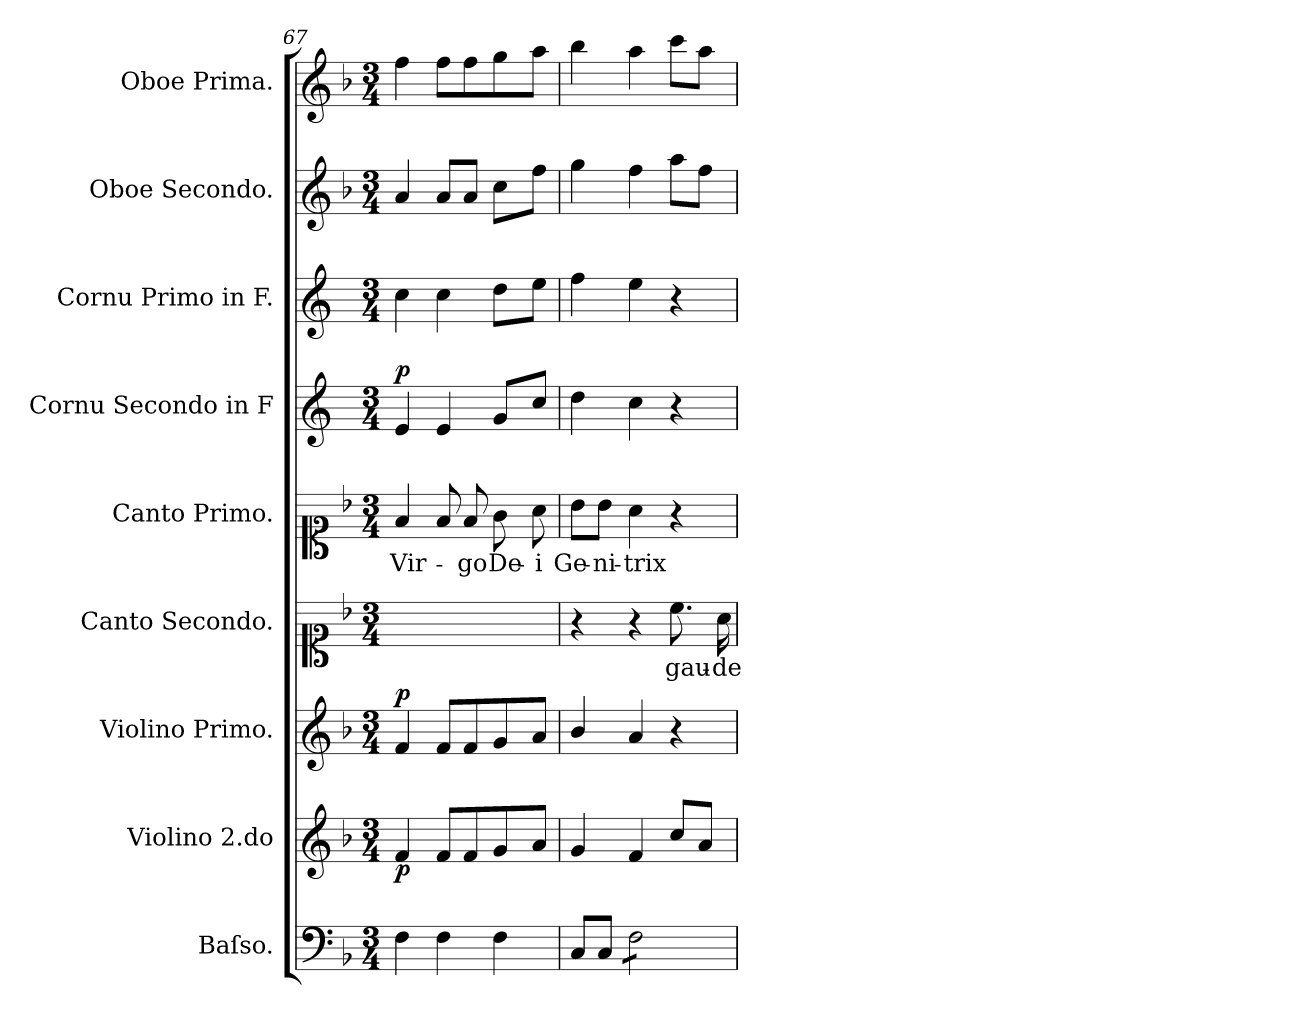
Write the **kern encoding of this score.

**kern	**kern	**dynam	**kern	**dynam	**kern	**text	**kern	**text	**kern	**dynam	**kern	**kern	**kern
*part9	*part8	*part8	*part7	*part7	*part6	*part6	*part5	*part5	*part4	*part4	*part3	*part2	*part1
*staff9	*staff8	*staff8	*staff7	*staff7	*staff6	*staff6	*staff5	*staff5	*staff4	*staff4	*staff3	*staff2	*staff1
*I"Baſso.	*I"Violino 2.do	*	*I"Violino Primo.	*	*I"Canto Secondo.	*	*I"Canto Primo.	*	*I"Cornu Secondo in F	*	*I"Cornu Primo in F.	*I"Oboe Secondo.	*I"Oboe Prima.
*I'B	*	*	*I'Vn I	*	*	*	*	*	*	*	*I'Cor I in F	*	*I'Ob I
*clefF4	*clefG2	*	*clefG2	*	*clefC1	*	*clefC1	*	*clefG2	*	*clefG2	*clefG2	*clefG2
*	*	*	*	*	*	*	*	*	*ITrd4c7	*	*ITrd4c7	*	*
*k[b-]	*k[b-]	*	*k[b-]	*	*k[b-]	*	*k[b-]	*	*k[b-]	*	*k[b-]	*k[b-]	*k[b-]
*F:	*F:	*	*F:	*	*F:	*	*F:	*	*	*	*	*F:	*F:
*M3/4	*M3/4	*	*M3/4	*	*M3/4	*	*M3/4	*	*M3/4	*	*M3/4	*M3/4	*M3/4
=67	=67	=67	=67	=67	=67	=67	=67	=67	=67	=67	=67	=67	=67
!	!	!	!	!LO:DY:a	!	!	!	!	!	!LO:DY:a	!	!	!
4F\	4f/	p	4f/	p	2.ryy	.	4f/	Vir-	4A/	p	4f\	4a/	4ff\
4F\	8f/L	.	8f/L	.	.	.	8f/	.	4A/	.	4f\	8a/L	8ff\L
.	8f/	.	8f/	.	.	.	8f/	-go	.	.	.	8a/J	8ff\
4F\	8g/	.	8g/	.	.	.	8g\	De-	8c/L	.	8g\L	8cc\L	8gg\
.	8a/J	.	8a/J	.	.	.	8a\	-i	8f/J	.	8a\J	8ff\J	8aa\J
=68	=68	=68	=68	=68	=68	=68	=68	=68	=68	=68	=68	=68	=68
8C/L	4g/	.	4b-/	.	4r	.	8b-\L	Ge-	4g\	.	4b-\	4gg\	4bb-\
8C/J	.	.	.	.	.	.	8b-\J	-ni-	.	.	.	.	.
*tremolo	*	*	*	*	*	*	*	*	*	*	*	*	*
8F\L	4f/	.	4a/	.	4r	.	4a\	-trix	4f\	.	4a\	4ff\	4aa\
8F\	.	.	.	.	.	.	.	.	.	.	.	.	.
8F\	8cc/L	.	4r	.	8.cc\	gau-	4r	.	4r	.	4r	8aa\L	8ccc\L
8F\J	8a/J	.	.	.	.	.	.	.	.	.	.	8ff\J	8aa\J
*Xtremolo	*	*	*	*	*	*	*	*	*	*	*	*	*
.	.	.	.	.	16a\	-de	.	.	.	.	.	.	.
=	=	=	=	=	=	=	=	=	=	=	=	=	=
*-	*-	*-	*-	*-	*-	*-	*-	*-	*-	*-	*-	*-	*-
